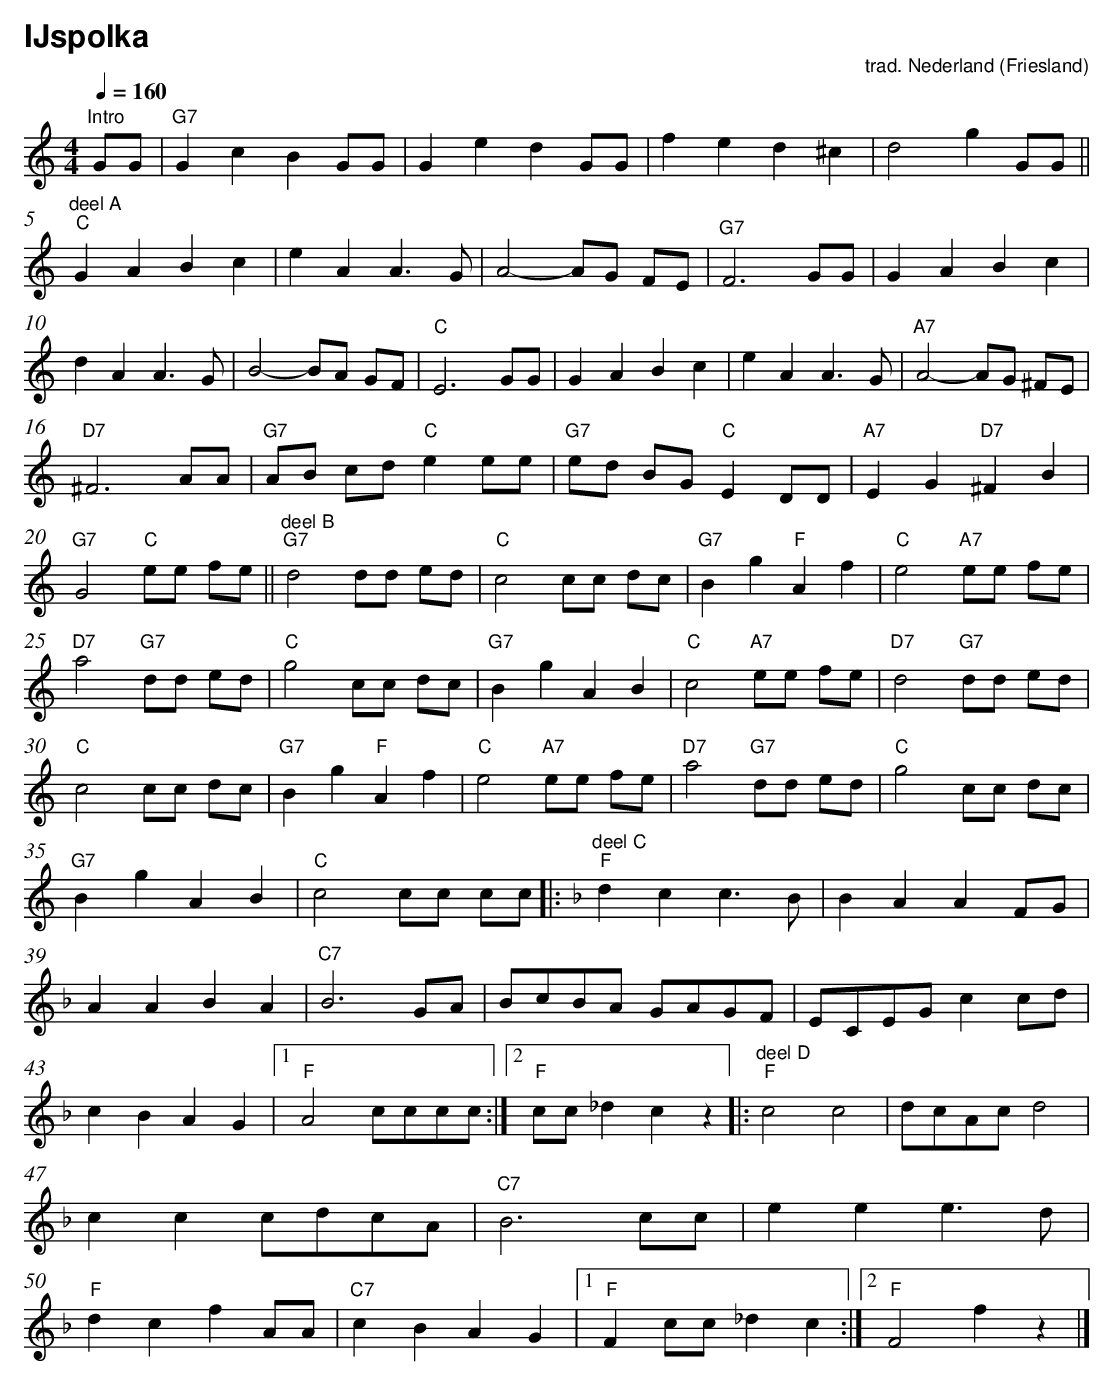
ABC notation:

X:1
T:IJspolka
C: trad. Nederland
O:Friesland
L:1/8
M:4/4
Q:1/4=160
K:C
"^Intro"  GG |"G7" G2 c2 B2 GG | G2e2 d2 GG | f2 e2 d2 ^c2 | d4 g2GG ||$
"^deel A""C"G2 A2 B2 c2 | e2 A2 A3 G | A4- AG FE |"G7" F6 GG | G2 A2 B2 c2 |$
d2 A2 A3 G | B4- BA GF | "C"E6 GG | G2 A2 B2 c2 | e2 A2 A3 G |"A7" A4- AG ^FE |$
"D7" ^F6 AA |"G7" AB cd "C"e2 ee |"G7" ed BG "C"E2 DD |"A7" E2 G2"D7" ^F2 B2 |"G7" G4 "C"ee fe ||
"^deel B" "G7" d4 dd ed | "C"c4 cc dc |"G7" B2 g2 "F"A2 f2 | "C"e4"A7" ee fe |"D7" a4"G7" dd ed |
"C"g4 cc dc | "G7" B2 g2 A2 B2 | "C"c4"A7" ee fe |"D7" d4"G7" dd ed | "C"c4 cc dc |
"G7" B2 g2 "F"A2 f2 | "C"e4"A7" ee fe | "D7" a4"G7" dd ed | "C"g4 cc dc |"G7" B2 g2 A2 B2 |"C" c4 cc cc
|: "^deel C"[K:F]"F" d2 c2 c3 B | B2 A2 A2 FG | A2 A2 B2 A2 |"C7" B6 GA |
BcBA GAGF | ECEG c2 cd | c2 B2 A2 G2 |1 "F"A4 cccc :|2 "F"cc _d2 c2z2 ]|:
"^deel D""F"c4 c4 | dcAc d4 | c2 c2 cdcA |"C7" B6 cc | e2 e2 e3 d |
 "F"d2 c2 f2 AA |"C7" c2 B2 A2 G2 |1"F" F2 cc _d2 c2 :|2 "F"F4 f2 z2 |]
